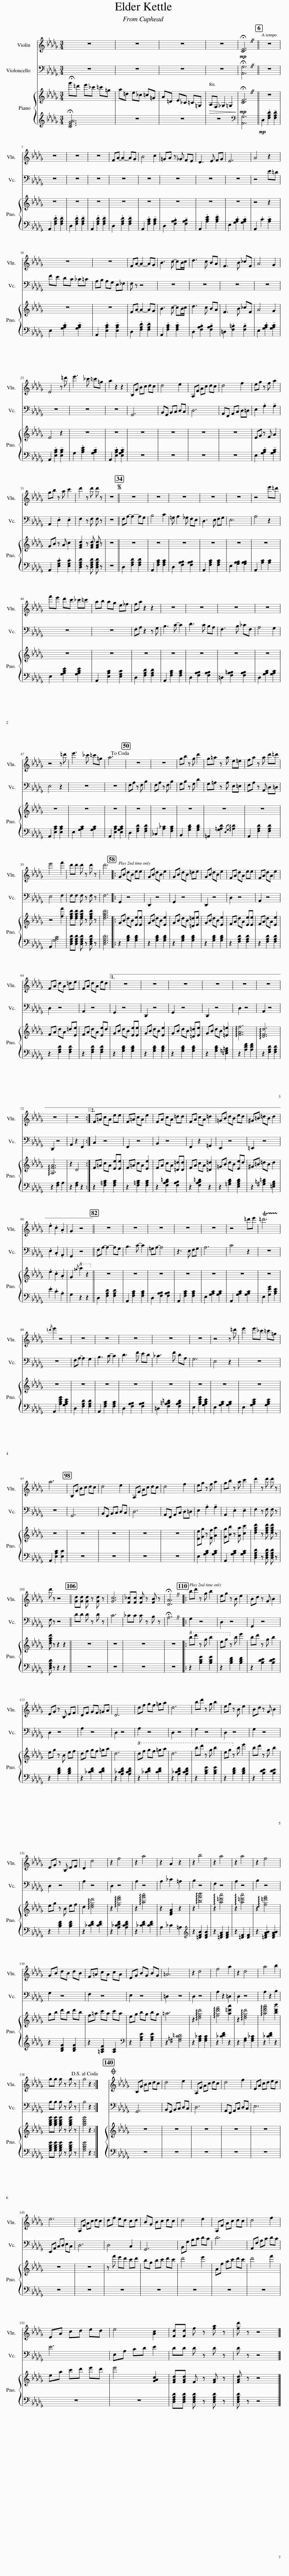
X:1
%%score 1 2 { 3 | 4 }
L:1/8
Q:1/8=72
M:3/4
I:linebreak $
K:Db
V:1 treble
V:2 bass
V:3 treble
V:4 treble
V:1
 z6[Q:1/4=120] | z6 | z6 |[Q:1/8=203] z6[Q:1/8=173][Q:1/8=141] |[Q:1/8=104]!mp! !fermata![CE]6 || %5
[Q:1/4=120] z6 |$ z6 | z6 | z6 | FA- A2- AG | %10
 B4 c2 | =GA z _G FE | D3 E FG | E6 | A4 z2 |$ %15
 z6 | z6 | FA- A2- AG | B3 c- cB/c/ | d3 c BA | %20
 F3 B _cF | A4 G2 |$ E4 z =d' | e'3 _c' =c'=g | a2 z2 z2 | %25
 B,G Bc dc | d4 e2 | A,F Ac dc | d4 f2 | eg z f a2 |$ %30
 gb z a c'2 | d'2 z d' d' z | z6 ||S z6 | z6 | %35
 z6 | z6 | z6 | z4 e'=d' |$ f'e' d'c' _c'=c' | %40
 ab ag e_f | fa z2 z2 | z6 | z6 | z6 | %45
 z6 |$ z4 z =d' | e'3 _c' =c'=g | a6!dacoda! | z6 | %50
 z6 | gb z g d'2 | g=a z a e=e | fa z a d'=d' |$ e'4 f'2 | %55
 d'd' d' z d' z | d'6 |: GB dB ee | GB dB e2 | GB dB =de | %60
 GB dB e2 | FA dA ee | FA dA e2 |$ FA dA =de | FA dA ed |1 %65
 z6 | z6 | z6 | z6 | z6 | %70
 z6 |$ z6 | z6 :|2 F=A cA ee | F=A cA e2 | %75
 FA cA =dd | FA cA =d2 | =GB dB ed | ^G=B =dB d2 |$ .e2 .c2 .A2 | %80
 G2 z4 || z6 | z6 | z6 | z6 | %85
 z6 | z4 =d'e' | !trill(!T=d'6!trill)! |${/=d'} e'2 z4 | z6 | %90
 z6 | z6 | z6 | z6 | z4 z =d' | %95
 e'2 e'_c' =c'=g |$ a6 | B,G Bc dc | d4 e2 | A,F Ac dc | %100
 d4 f2 | eg z f a2 | gb z a c'2 | d'2 z d' d' z |$ d' z z4 || %105
 [Gd][Gd] [Gd] z [Gd] z | [Gc]6 | [F_c][Fc] [Fc] z [FB] z |[Q:3/16=100] !fermata![DA]6 |:[Q:1/4=120] bd' z g b2 | %110
 eg z B e2 | Bd z G B2 |$ EG z B, EF | DF GF =GA | D6 | %115
 df gf =ga | d6 | bd' z g b2 | eg z B e2 | Bd z G B2 |$ %120
 EG z B, EF | D2 d4 | z2 f4 | z2 a4 | z2 A2 z2 | %125
 z2 b4 | z2 a4 | z2 a4 | z2 f4 |$ GB dB dB | %130
 F=A cA cA | EG BG BG | =A6 | z2 d4 | f4 a2 | %135
 z2 d4 | a4 b2 |$ gg g z g z | g4 z2!D.S.! :|O B,G Bc dc | %140
 d4 e2 | A,F Ac dc | d4 f2 | EA cd ed |$ e6 | %145
 A,F Ac dc | df ed cd | BG Bc dc | d4 e2 | A,F Ac dc | %150
 d4 f2 |$ EA cd ed | e4 [Ac]2 | [Fd][Fd] f z [fa] z | [fd'] z z4 |] %155
V:2
 z6 | z6 | z6 | z6 | !fermata![A,,G,]6 || %5
 z6 |$ z6 | z6 | z6 | z6 | %10
 z6 | z6 | z6 | z6 | z4 E=D |$ %15
 FE DC _C=C | A,B, A,G, E,_F, | F, z z4 | z6 | z6 | %20
 z6 | z6 |$ z6 | z6 | z6 | %25
 G,,6 | B,,G,, B,,C, D,C, | D,6 | A,,F,, A,,C, D,=D, | E,2 .A,2 !tenuto!A,2 |$ %30
 A,,2 .E,2 !tenuto!E,2 | F,2 z F, F, z | z6 || F,A,- A,2- A,G, | B,4 C2 | %35
 =G, A,2 _G, F,E, | D,3 E, F,G, | E,6 | A,4 z2 |$ z6 | %40
 z6 | F,A, z2 z G, | B,3 C- C2 | D3 C B,A, | F,3 B, _CF, | %45
 A,4 G,2 |$ E,4 z2 | z6 | z6 | F,A, z F, B,2 | %50
 F,A, z F, B,2 | G,B, z G, D2 | G,=A, z A, E,=E, | F,A, z A,, D,=D, |$ E,4 F,2 | %55
 F,F, F, z F, z | F,6 |: G,,2 z4 | D,,2 z4 | G,,2 z4 | %60
 D,,2 z4 | D,2 z4 | A,,2 z4 |$ D,2 z4 | A,,2 z4 |1 %65
 G,,2 z4 | D,,2 z4 | G,,2 z4 | D,,2 z4 | D,2 z4 | %70
 A,,2 z4 |$ D,,2 z4 | A,,2 z2 F,,2 :|2 C,2 z4 | F,,2 z4 | %75
 B,,2 z4 | F,,2 z2 =G,,2 | E,,2 z4 | =E,,2 z4 |$ .E,2 .C,2 .A,,2 | %80
 G,,2 z4 || F,A,- A,2- A,G, | B,3 C- C2 | =G,A,- A,4 | z3 E, F,G, | %85
 A,6 | C4 z2 | z6 |$ z6 | F,A,- A,2 G,2 | %90
 B,3 C- C2 | D3 F ED | _C3 F DA, | G,6 | E,4 z2 | %95
 z6 |$ z6 | G,,6 | B,,G,, B,,C, D,C, | D,6 | %100
 A,,F,, A,,C, D,=D, | E,2 .A,2 !tenuto!A,2 | A,,2 .E,2 !tenuto!E,2 | F,2 z F, F, z |$ F, z z4 || %105
 DD D z D z | C6 | _CC C z B, z | !fermata!A,6 |: G,2 z4 | %110
 D,2 z4 | G,,2 z4 |$ D,2 z4 | A,2 z4 | D,2 z4 | %115
 A,2 z4 | D,2 z4 | G,2 z4 | D,2 z4 | G,2 z4 |$ %120
 D,2 z4 | A,2 z4 | D,2 z4 | A,2 z4 | A,2 _C2 =A,2 | %125
 B,2 z4 | F,2 z4 | A,2 z4 | B,2 z4 |$ G,2 z4 | %130
 F,2 z4 | E,2 z4 | =D,2 z4 | D,2 z4 | A,2 z2 =D,2 | %135
 D,2 z4 | A,2 z2 B,2 |$ B,B, B, z B, z | B,4 z2 :| G,,6 | %140
 B,,G,, B,,C, D,C, | D,6 | A,,F,, A,,C, D,C, | E,6 |$ E,,A,, C,D, E,C, | %145
 D,6 | D,4 C,2 | G,,6 | B,,G, B,C DC | D6 | %150
 A,,F, A,C DC |$ E6 | E,A, CD E2 | DD D z D z | D z z4 |] %155
V:3
 !>!!fermata!g'=d' e'_c' =c'=g | a=d e_c =c=G | A=D E_C =C=G, |!>(! A,F, _G,2 =G,2!>)! |!mp! !fermata![CE]6 || %5
 z6 |$ z6 | z6 | z6 | z6 | %10
 z6 | z6 | z6 | z6 | z4 z2 |$ %15
 z6 | z6 | FA- A2- AG | B3 c- cB/c/ | d3 c BA | %20
 F3 B _cF | A4 G2 |$ E4 z2 | z6 | z6 | %25
 z6 | z6 | z6 | z6 | EG z F A2 |$ %30
 GB z A c2 | [FAd]2 z [FAd] [FAd] z | z6 || z6 | z6 | %35
 z6 | z6 | z6 | z6 |$ z6 | %40
 z6 | z6 | z6 | z6 | z6 | %45
 z6 |$ z6 | z6 | z6 | z6 | %50
 z6 | z6 | z6 | z6 |$ z4 [ff']2 | %55
 [dfad'][dfad'] [dfad'] z [dfad'] z | [dfad']6 |: GB dB [Ee][Ee] | GB dB [Ee]2 | GB dB [=D=d][Ee] | %60
 GB dB [Ee]2 | FA dA [Ee][Ee] | FA dA [Ee]2 |$ FA dA =d[Ee] | FA dA [Ee]d |1 %65
 GB dB [Ee][Ee] | GB dB [Ee]2 | GB dB [=D=d][Ee] | GB dB [=E=e]2 | !arpeggio![FAf]6 | %70
 !arpeggio![DFd]6 |$ !arpeggio![A,FA]6 | z2 D4 :|2 F=A cA [Ee][Ee] | F=A cA [Ee]2 | %75
 FA cA [=D=d][Dd] | FA cA [=D=d]2 | =GB dB [Ee]d | ^G=B =dB d2 |$ .e2 .c2 .A2 | %80
 G2!8va(!{/=g'} a'2 z2!8va)! || z6 | z6 | z6 | z6 | %85
 z6 | z6 | z6 |$ z6 | z6 | %90
 z6 | z6 | z6 | z6 | z6 | %95
 z6 |$ z6 | z6 | z6 | z6 | %100
 z6 | [Ee][Gg] z [Ff] [Aa]2 | [Gg][Bb] z [Aa] [cc']2 | [dfad']2 z [dfad'] [dfad'] z |$ [dfad'] z z2 z2 || %105
 z6 | z6 | z6 | z6 |:!8va(! b'd'' z g' b'2 | %110
 e'g'!8va)! z b e'2 | bd' z g b2 |$ eg z B ef | df gf =ga | d6 | %115
!8va(! d'f' g'f' =g'a' | d'6 | b'd'' z g' b'2 | e'g'!8va)! z b e'2 | bd' z g b2 |$ %120
 eg z B ef | d2 !arpeggio![dfd']4 | z2 !arpeggio![fd'f']4 | z2 !arpeggio![af'a']4 | z2 [DFA]2 z2 | %125
 z2 !arpeggio![bf'b']4 | z2 !arpeggio![a=d'a']4 | z2 !arpeggio![a=d'a']4 | z2 !arpeggio![f=d'f']4 |$ gb d'b d'b | %130
 f=a c'a c'a | eg bg bg | =a6 | z2 !arpeggio![dfd']4 | !arpeggio![fd'f']4 [a=d'a']2 | %135
 z2 !arpeggio![dfd']4 | !arpeggio![ad'f'a']4 [bd'b']2 |$ [gbd'g'][gbd'g'] [gbd'g'] z [gbd'g'] z | [gbd'g']4 z2 :| z6 | %140
 z6 | z6 | z6 | z6 |$ z6 | %145
 z6 | z f' e'd' c'd' | bg bc' d'c' | d'4 e'2 | Af ac' d'c' | %150
 d'4 f'2 |$ ea c'd' e'd' | e'4 [GAc]2 | [FAd][FAd] F z [FA] z | [FAd] z z4 |] %155
V:4
 !fermata![CEGA]6 | z6 | z6 | z6 |[K:bass] [A,,G,]6 || %5
!mp! D,2 .[F,A,D]2 !tenuto![F,A,D]2 |$ A,,2 .[F,A,D]2 !tenuto![F,A,D]2 | D,2 .[F,A,D]2 !tenuto![F,A,D]2 | A,,2 .[F,A,D]2 !tenuto![F,A,D]2 | D,2 .[F,A,D]2 !tenuto![F,A,D]2 | %10
 A,,2 .[F,A,C]2 !tenuto![F,A,C]2 | D,2 .[F,A,B,]2 !tenuto![F,A,B,]2 | A,,2 .[A,CE]2 !tenuto![A,CE]2 | E,2 .[G,A,C]2 !tenuto![G,A,C]2 | A,,2 .C2 !tenuto![A,C]2 |$ %15
 E,2 .[G,A,C]2 !tenuto![G,A,C]2 | A,,2 .[E,A,C]2 !tenuto![E,A,C]2 | D,2 .[F,A,D]2 !tenuto![F,A,D]2 | A,,2 .[F,A,C]2 !tenuto![F,A,C]2 | D,2 .[F,A,B,]2 !tenuto![F,A,B,]2 | %20
 =D,2 .[F,=B,]2 !tenuto![F,B,]2 | E,2 .[G,A,C]2 !tenuto![G,A,C]2 |$ A,,2 .[E,A,C]2 !tenuto![E,A,C]2 | G,2 .[A,CE]2 !tenuto![G,A,C]2 | A,,2 .[E,A,C]2 !tenuto![E,G,A,C]2 | %25
 z6 | z6 | z6 | z6 | E,2 .[G,A,C]2 !tenuto![G,A,C]2 |$ %30
 A,,2 .[E,G,C]2 !tenuto![E,G,C]2 | [D,F,A,D]2 z [D,F,A,D] [D,F,A,D] z | z6 || D,2 [F,A,D]2 [F,A,D]2 | A,,2 [F,A,C]2 [F,A,C]2 | %35
 D,2 [F,A,B,]2 [F,A,B,]2 | A,,2 [F,A,C]2 [F,A,C]2 | E,2 [G,A,B,]2 [G,A,B,]2 | A,,2 [A,C]2 [A,C]2 |$ E,2 [G,A,CE]2 [G,A,CE]2 | %40
 A,,2 [E,A,C]2 [E,G,C]2 | D,2 [F,A,D]2 [F,A,D]2 | A,,2 [F,A,C]2 [F,A,C]2 | D,2 [F,A,B,]2 [F,A,B,]2 | =D,2 [F,A,=B,]2 [F,A,B,]2 | %45
 D,2 [G,A,C]2 [G,A,C]2 |$ A,,2 [E,A,C]2 [E,A,C]2 | E,2 [G,A,C]2 [G,A,C]2 | A,,2 [E,A,C]2 [E,G,A,C]2 | D,2 [F,A,D]2 [F,A,D]2 | %50
 _C,2 [A,_C]2 [F,A,C]2 | B,,2 [G,B,D]2 [G,B,D]2 | =A,,2 [G,=A,D]2{/E,G,} !arpeggio![A,D]2 | A,,2 [F,A,D]2 [F,A,D]2 |$ A,,2 [G,A,C]4 | %55
 [D,F,A,D][D,F,A,D] [D,F,A,D] z [D,F,A,D] z | [D,F,A,D]6 |: z2 [G,B,D]2 [G,B,D]2 | z2 [G,B,D]2 [G,B,D]2 | z2 [G,B,D]2 [G,B,D]2 | %60
 z2 [G,B,D]2 [G,B,D]2 | z2 [F,A,D]2 [F,A,D]2 | z2 [F,A,D]2 [F,A,D]2 |$ z2 [F,A,D]2 [F,A,D]2 | z2 [F,A,D]2 [F,A,D]2 |1 %65
 z2 [G,B,D]2 [G,B,D]2 | z2 [G,B,D]2 [G,B,D]2 | z2 [G,B,D]2 [G,B,D]2 | z2 [G,B,D]2 [=E,=G,=B,]2 | z2 [A,DF]2 [A,DF]2 | %70
 z2 [F,A,D]2 [F,A,D]2 |$ z2 [F,A,]2 A,2 | z2 [F,A,]2 z2 :|2 z2 [F,=A,C]2 [F,A,C]2 | z2 [F,=A,C]2 [F,A,C]2 | %75
 z2 [F,A,B,=D]2 [F,A,B,]2 | z2 [F,A,B,=D]2 z2 | z2 [=G,B,D]2 [E,G,B,D]2 | z2 [^G,=B,=D]2 [=E,G,B,]2 |$ .E2 .C2 .A,2 | %80
 G,2 z2 z2 || D,2 [F,A,D]2 [F,A,D]2 | A,,2 [F,A,C]2 [F,A,C]2 | D,2 [F,A,B,]2 [F,A,B,]2 | A,,2 [F,A,C]2 [F,A,C]2 | %85
 E,2 [G,A,C]2 [G,A,C]2 | A,,2 [G,A,C]2 [G,A,C]2 | E,2 [G,EG]2 [A,CE]2 |$ A,,2 [A,CEG]2 [G,A,CE]2 | D,2 [F,A,D]2 [F,A,D]2 | %90
 A,,2 [F,A,C]2 [F,A,C]2 | D,2 [F,A,B,]2 [F,A,B,]2 | =D,2 [F,A,=B,=D]2 [F,A,B,D]2 | E,2 [A,CEG]2 [G,A,CE]2 | E,2 [G,A,C]2 [G,A,C]2 | %95
 E,2 [G,A,CE]2 [G,A,CE]2 |$ A,,2 [E,A,C]2 [E,C]2 | z6 | z6 | z6 | %100
 z6 | E,2 [G,A,C]2 [G,A,C]2 | A,,2 [G,A,C]2 [G,A,C]2 | [D,F,A,D]2 z [D,F,A,D] [D,F,A,D] z |$ [D,F,A,D] z z2 z2 || %105
 z6 | z6 | z6 | z6 |: z2 [B,DG]2 [B,DG]2 | %110
 z2 [B,DF]2 [B,DF]2 | z2 [B,DE]2 [B,DE]2 |$ z2 [B,DF]2 [B,DF]2 | z2 [_CDF]2 [CDF]2 | z2 [A,_CDF]2 [A,CDF]2 | %115
 z2 [_CDF]2 [CDF]2 | z2 [A,_CDF]2 [A,CDF]2 | z2 [B,DG]2 [B,DG]2 | z2 [B,DF]2 [B,DF]2 | z2 [B,DE]2 [B,DE]2 |$ %120
 z2 [B,DF]2 [B,DF]2 | z2 [_CDF]2 [CDF]2 | z2 [A,_CDF]2 [A,CDF]2 | z2 [_CDF]2 [CDF]2 | A,2 _C2 =A,2 | %125
[K:treble] z2 [=DFB]2 [DFB]2 | z2 [=DFA]2 [DFA]2 | z2 [=DF]2 [DF]2 | z2 [=DFAB]2 [DFAB]2 |$ z2 [B,DG]2 [B,DG]2 | %130
 z2 [=A,CF]2 [A,C]2 |[K:bass] z2 [G,B,E]2 [G,B,E]2 | z2 [^F,=A,C=D]4 | z2 [F,A,_C]2 [F,A,C]2 | z2 [_CDF]2 z2 | %135
 z2 [F,A,]2 [F,A,_C]2 | z2 [_CDF]2 z2 |$ [G,B,DG][G,B,DG] [G,B,DG] z [G,B,DG] z | [G,B,DG]4 z2 :| z6 | %140
 z6 | z6 | z6 | z6 |$ z6 | %145
 z6 | z6 | z6 | z6 | z6 | %150
 z6 |$ z6 | z6 | [D,F,A,D][D,F,A,D] [D,F,A,D] z [D,F,A,D] z | [D,F,A,D] z z4 |] %155
